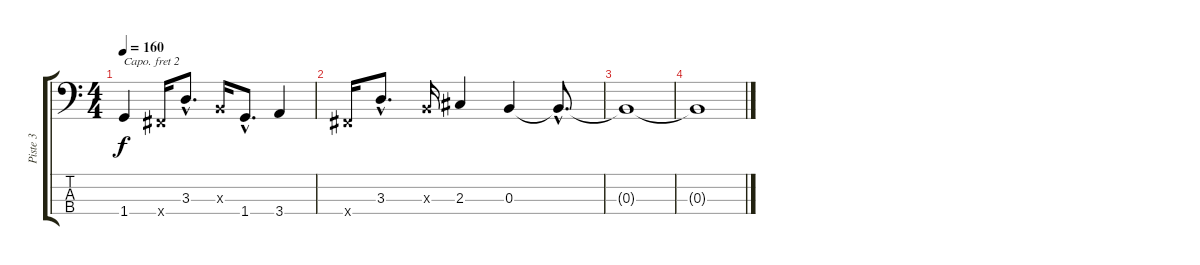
\track ("Piste 3" "Piste 3") {instrument electricbasspick}
\staff {score tabs}
\capo 2
\tuning (G2 D2 A1 E1) {hide}
\ts (4 4)
\tempo 160
\clef f4
\ks c
1.4.4{dy f} 0.4{x}.16 3.3{hac}.8{d} 0.3{x}.16 1.4{hac}.8{d} 3.4.4 |
0.4{x}.16 3.3{hac}.8{d} 0.3{x}.16 2.3.4 0.3.4 0.3{hac t}.8{d} |
0.3{t}.1 |
0.3{t}.1
